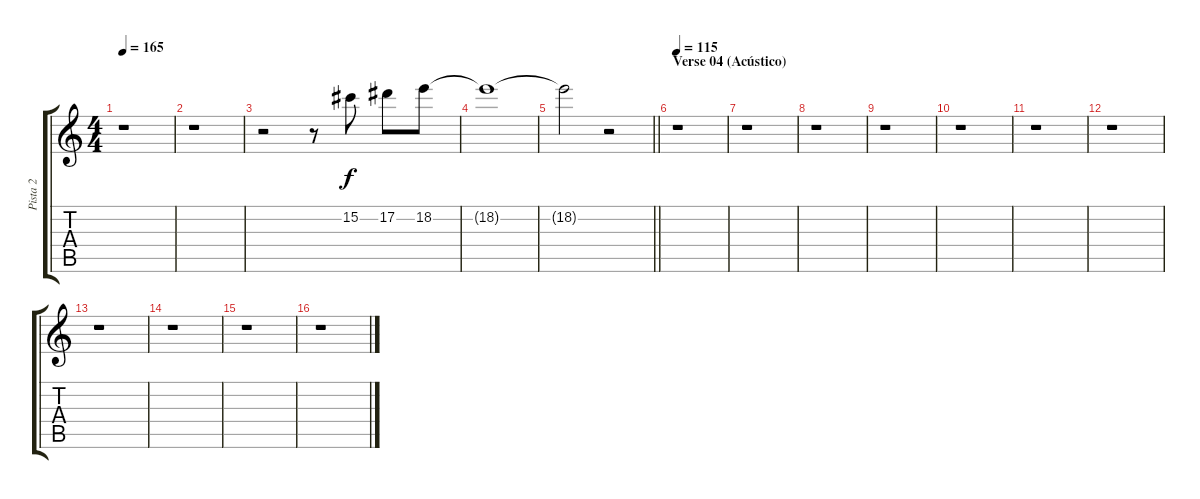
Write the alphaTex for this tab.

\track ("Pista 2" "Pista 2") {instrument overdrivenguitar}
\staff {score tabs}
\tuning (Eb4 Bb3 Gb3 Db3 Ab2 Eb2) {hide}
\ts (4 4)
\tempo 165
\clef g2
\ks c
r.1{dy f} |
r.1 |
r.2 r.8 15.2.8 17.2.8 18.2.8 |
18.2{t}.1 |
\barLineRight lightlight
18.2{t}.2 r.2 |
\section ("" "Verse 04 (Acústico)")
\tempo 115
r.1 |
r.1 |
r.1 |
r.1 |
r.1 |
r.1 |
r.1 |
r.1 |
r.1 |
r.1 |
r.1
